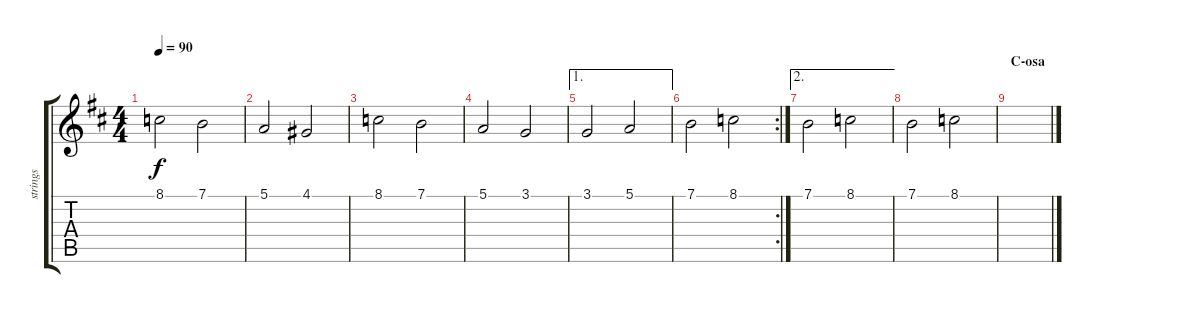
\track ("strings" "strings") {instrument stringensemble1}
\staff {score tabs}
\tuning (E4 B3 G3 D3 A2 E2) {hide}
\ts (4 4)
\tempo 90
\clef g2
\ks d
8.1.2{dy f} 7.1.2 |
5.1.2 4.1.2 |
8.1.2 7.1.2 |
5.1.2 3.1.2 |
\ae 1
3.1.2 5.1.2 |
\rc 2
7.1.2 8.1.2 |
\ae 2
7.1.2 8.1.2 |
7.1.2 8.1.2 |
\section ("" "C-osa")
